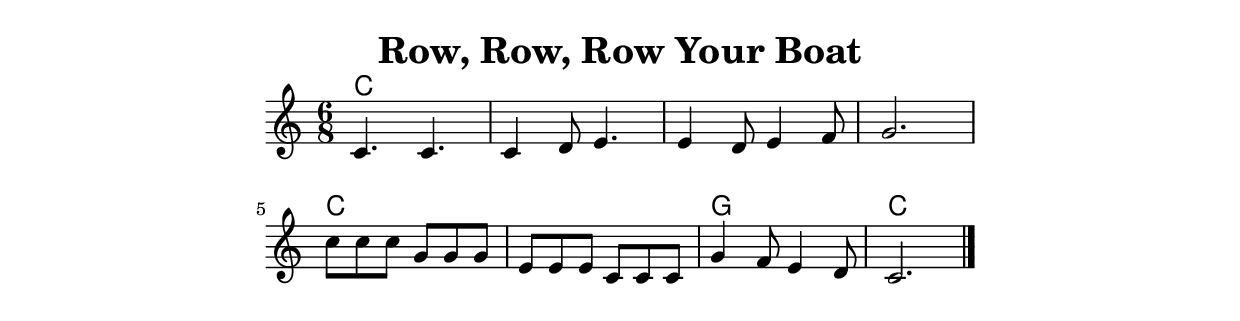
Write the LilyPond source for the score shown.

\version "2.24.4"

\paper {
  indent = #0
  line-width = #120
}

\header {
  title = "Row, Row, Row Your Boat"
}

\score {
  <<
  \chords {
    c,2.*4 |
    c,2.*2 | g,2. | c,2.
  }
  \relative c' {
    \time 6/8
    c4. c4. | c4 d8 e4. | e4 d8 e4 f8 | g2. | \break
    c8[ c8 c8] g8[ g8 g8] | e8[ e8 e8] c8[ c8 c8] | g'4 f8 e4 d8 | c2. \fine
  }
  >>

  \layout {
    \autoBreaksOff
    \numericTimeSignature
  }

  \midi {
    \tempo 4. = 120
  }
}
